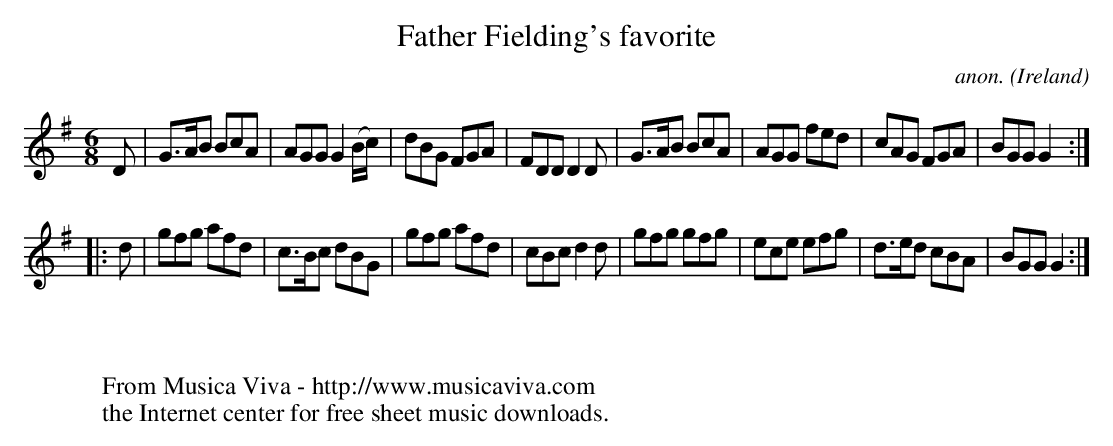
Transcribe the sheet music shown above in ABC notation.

X:1
T:Father Fielding's favorite
C:anon.
O:Ireland
M:6/8
L:1/8
K:G
D|G>AB BcA|AGG G2 (B/c/)|dBG FGA|FDD D2D|G>AB BcA|AGG fed|cAG FGA|BGG G2:|
|:d|gfg afd|c>Bc dBG|gfg afd|cBc d2d|gfg gfg|ece efg|d>ed cBA|BGG G2:|
W:
W:
W: From Musica Viva - http://www.musicaviva.com
W: the Internet center for free sheet music downloads.
